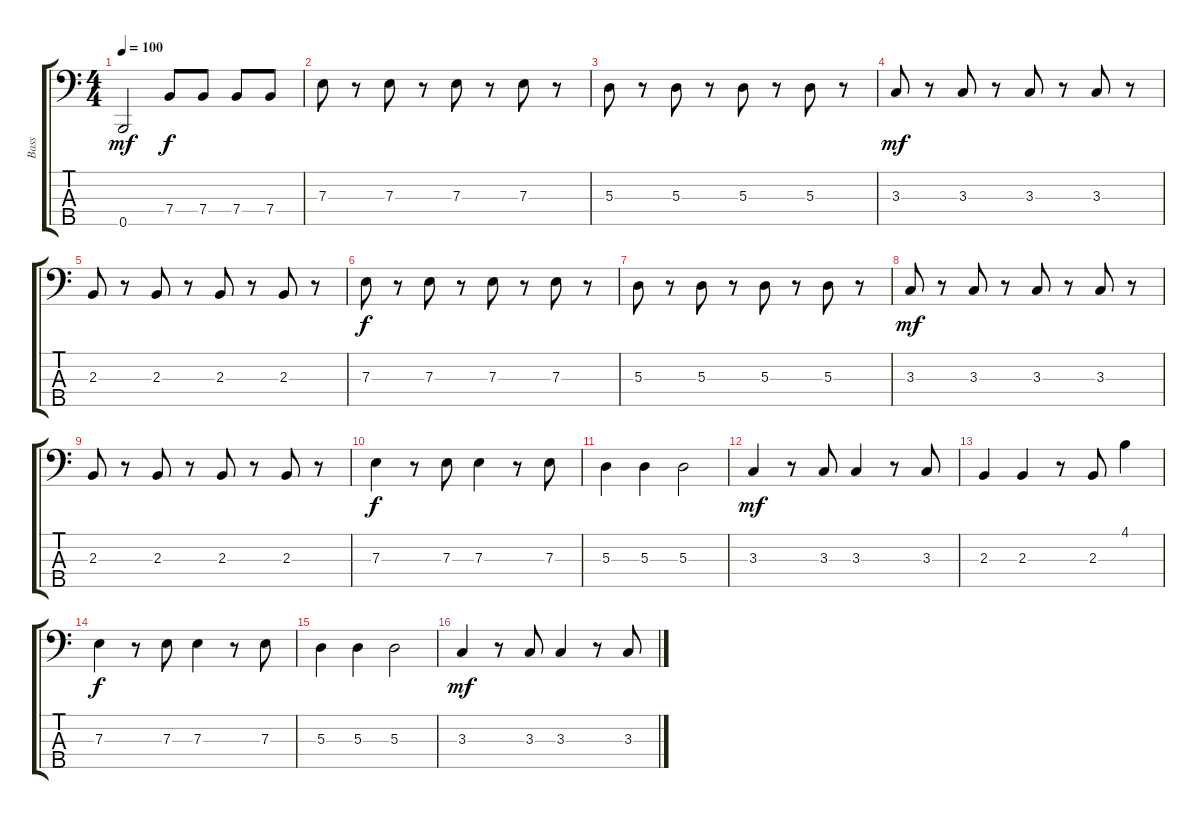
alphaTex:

\track ("Bass" "Bass") {instrument electricbassfinger}
\staff {score tabs}
\tuning (G2 D2 A1 E1 B0) {hide}
\ts (4 4)
\tempo 100
\clef f4
\ks c
0.5.2{dy mf} 7.4.8{dy f} 7.4.8 7.4.8 7.4.8 |
7.3.8 r.8 7.3.8 r.8 7.3.8 r.8 7.3.8 r.8 |
5.3.8 r.8 5.3.8 r.8 5.3.8 r.8 5.3.8 r.8 |
3.3.8{dy mf} r.8 3.3.8 r.8 3.3.8 r.8 3.3.8 r.8 |
2.3.8 r.8 2.3.8 r.8 2.3.8 r.8 2.3.8 r.8 |
7.3.8{dy f} r.8 7.3.8 r.8 7.3.8 r.8 7.3.8 r.8 |
5.3.8 r.8 5.3.8 r.8 5.3.8 r.8 5.3.8 r.8 |
3.3.8{dy mf} r.8 3.3.8 r.8 3.3.8 r.8 3.3.8 r.8 |
2.3.8 r.8 2.3.8 r.8 2.3.8 r.8 2.3.8 r.8 |
7.3.4{dy f} r.8 7.3.8 7.3.4 r.8 7.3.8 |
5.3.4 5.3.4 5.3.2 |
3.3.4{dy mf} r.8 3.3.8 3.3.4 r.8 3.3.8 |
2.3.4 2.3.4 r.8 2.3.8 4.1.4 |
7.3.4{dy f} r.8 7.3.8 7.3.4 r.8 7.3.8 |
5.3.4 5.3.4 5.3.2 |
3.3.4{dy mf} r.8 3.3.8 3.3.4 r.8 3.3.8
